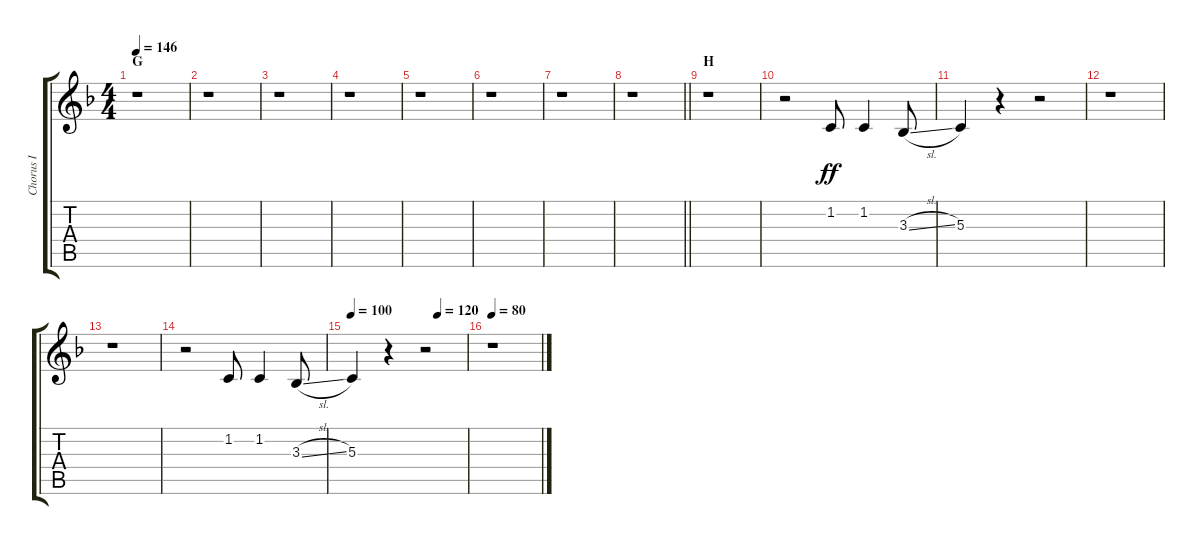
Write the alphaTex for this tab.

\track ("Chorus I" "Chorus I") {instrument voiceoohs}
\staff {score tabs}
\tuning (E4 B3 G3 D3 A2 E2) {hide}
\ts (4 4)
\section ("" "G")
\tempo 146
\clef g2
\ks f
r.1{dy f} |
r.1 |
r.1 |
r.1 |
r.1 |
r.1 |
r.1 |
\barLineRight lightlight
r.1 |
\section ("" "H")
r.1 |
r.2 1.2.8{dy ff} 1.2.4 3.3{sl}.8 |
5.3.4 r.4 r.2 |
r.1 |
r.1 |
r.2 1.2.8 1.2.4 3.3{sl}.8 |
\tempo 100
\tempo (120 0.75)
5.3.4 r.4 r.2 |
\tempo 80
r.1
